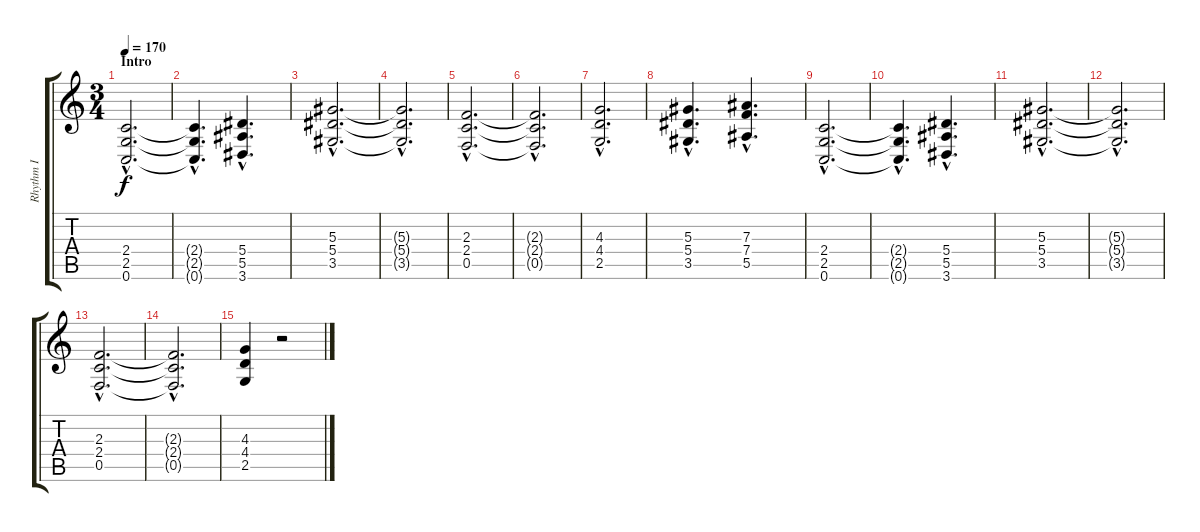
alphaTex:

\track ("Rhythm I" "Rhythm I") {instrument distortionguitar}
\staff {score tabs}
\tuning (C4 G3 Eb3 Bb2 F2 C2) {hide}
\ts (3 4)
\section ("" "Intro")
\tempo 170
\clef g2
\ks c
(2.4{hac} 2.5{hac} 0.6{hac}).2{d dy f instrument distortionguitar} |
(2.4{hac t} 2.5{hac t} 0.6{hac t}).4{d} (5.4{hac} 5.5{hac} 3.6{hac}).4{d} |
(5.3{hac} 5.4{hac} 3.5{hac}).2{d} |
(5.3{hac t} 5.4{hac t} 3.5{hac t}).2{d} |
(2.3{hac} 2.4{hac} 0.5{hac}).2{d} |
(2.3{hac t} 2.4{hac t} 0.5{hac t}).2{d} |
(4.3{hac} 4.4{hac} 2.5{hac}).2{d} |
(5.3{hac} 5.4{hac} 3.5{hac}).4{d} (7.3{hac} 7.4{hac} 5.5{hac}).4{d} |
(2.4{hac} 2.5{hac} 0.6{hac}).2{d} |
(2.4{hac t} 2.5{hac t} 0.6{hac t}).4{d} (5.4{hac} 5.5{hac} 3.6{hac}).4{d} |
(5.3{hac} 5.4{hac} 3.5{hac}).2{d} |
(5.3{hac t} 5.4{hac t} 3.5{hac t}).2{d} |
(2.3{hac} 2.4{hac} 0.5{hac}).2{d} |
(2.3{hac t} 2.4{hac t} 0.5{hac t}).2{d} |
(4.3 4.4 2.5).4 r.2
